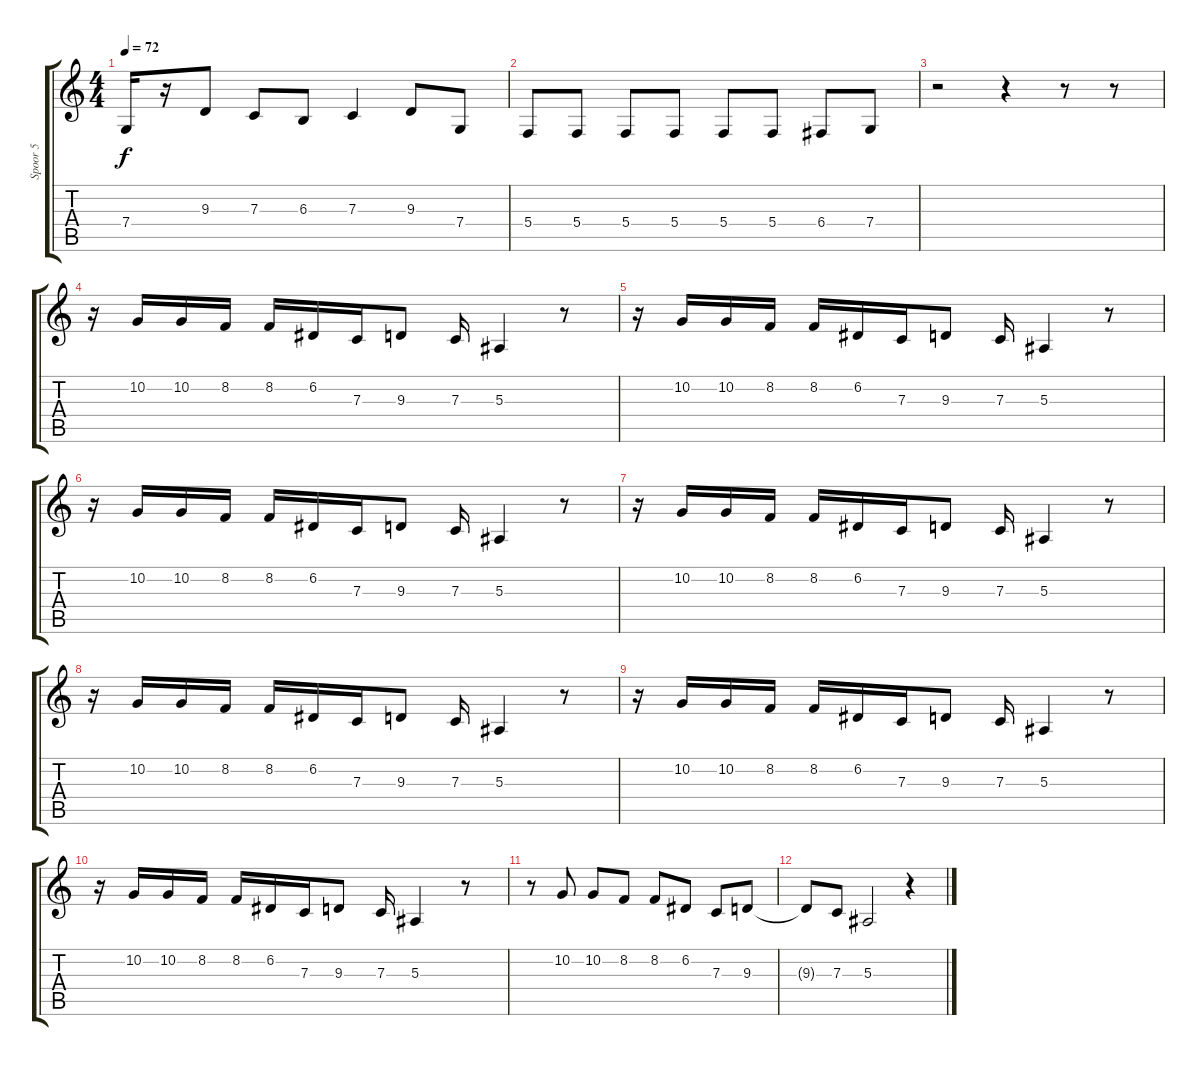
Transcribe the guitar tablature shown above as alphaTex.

\track ("Spoor 5" "Spoor 5") {instrument flute}
\staff {score tabs}
\tuning (D4 A3 F3 C3 G2 D2) {hide}
\ts (4 4)
\tempo 72
\clef g2
\ks c
7.4{t}.16{dy f} r.16 9.3.8 7.3.8 6.3.8 7.3.4 9.3.8 7.4.8 |
5.4.8 5.4.8 5.4.8 5.4.8 5.4.8 5.4.8 6.4.8 7.4.8 |
r.2 r.4 r.8 r.8 |
r.16 10.2.16 10.2.16 8.2.16 8.2.16 6.2.16 7.3.16 9.3.8 7.3.16 5.3.4 r.8 |
r.16 10.2.16 10.2.16 8.2.16 8.2.16 6.2.16 7.3.16 9.3.8 7.3.16 5.3.4 r.8 |
r.16 10.2.16 10.2.16 8.2.16 8.2.16 6.2.16 7.3.16 9.3.8 7.3.16 5.3.4 r.8 |
r.16 10.2.16 10.2.16 8.2.16 8.2.16 6.2.16 7.3.16 9.3.8 7.3.16 5.3.4 r.8 |
r.16 10.2.16 10.2.16 8.2.16 8.2.16 6.2.16 7.3.16 9.3.8 7.3.16 5.3.4 r.8 |
r.16 10.2.16 10.2.16 8.2.16 8.2.16 6.2.16 7.3.16 9.3.8 7.3.16 5.3.4 r.8 |
r.16 10.2.16 10.2.16 8.2.16 8.2.16 6.2.16 7.3.16 9.3.8 7.3.16 5.3.4 r.8 |
r.8 10.2.8 10.2.8 8.2.8 8.2.8 6.2.8 7.3.8 9.3.8 |
9.3{t}.8 7.3.8 5.3.2 r.4
